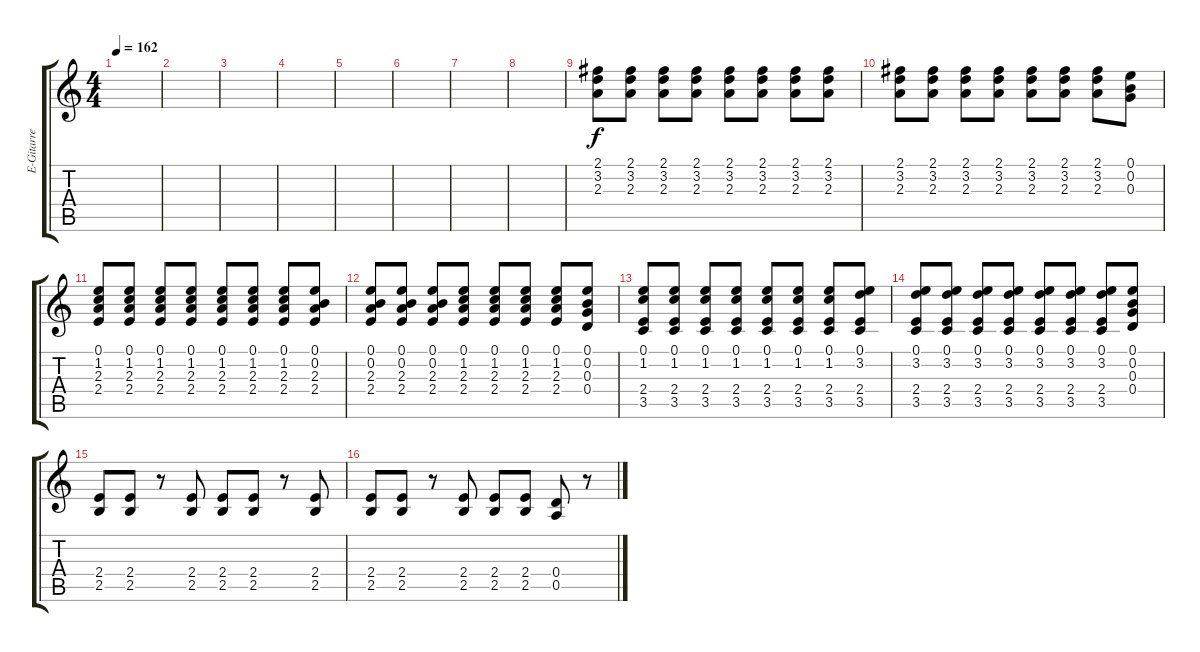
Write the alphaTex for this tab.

\track ("E-Gitarre" "E-Gitarre") {instrument distortionguitar}
\staff {score tabs}
\tuning (E4 B3 G3 D3 A2 E2) {hide}
\ts (4 4)
\tempo 162
\clef g2
\ks c
|
|
|
|
|
|
|
|
(2.1 3.2 2.3).8 (2.1 3.2 2.3).8 (2.1 3.2 2.3).8 (2.1 3.2 2.3).8 (2.1 3.2 2.3).8 (2.1 3.2 2.3).8 (2.1 3.2 2.3).8 (2.1 3.2 2.3).8 |
(2.1 3.2 2.3).8 (2.1 3.2 2.3).8 (2.1 3.2 2.3).8 (2.1 3.2 2.3).8 (2.1 3.2 2.3).8 (2.1 3.2 2.3).8 (2.1 3.2 2.3).8 (0.1 0.2 0.3).8 |
(0.1 1.2 2.3 2.4).8 (0.1 1.2 2.3 2.4).8 (0.1 1.2 2.3 2.4).8 (0.1 1.2 2.3 2.4).8 (0.1 1.2 2.3 2.4).8 (0.1 1.2 2.3 2.4).8 (0.1 1.2 2.3 2.4).8 (0.1 0.2 2.3 2.4).8 |
(0.1 0.2 2.3 2.4).8 (0.1 0.2 2.3 2.4).8 (0.1 0.2 2.3 2.4).8 (0.1 1.2 2.3 2.4).8 (0.1 1.2 2.3 2.4).8 (0.1 1.2 2.3 2.4).8 (0.1 1.2 2.3 2.4).8 (0.1 0.2 0.3 0.4).8 |
(0.1 1.2 2.4 3.5).8 (0.1 1.2 2.4 3.5).8 (0.1 1.2 2.4 3.5).8 (0.1 1.2 2.4 3.5).8 (0.1 1.2 2.4 3.5).8 (0.1 1.2 2.4 3.5).8 (0.1 1.2 2.4 3.5).8 (0.1 3.2 2.4 3.5).8 |
(0.1 3.2 2.4 3.5).8 (0.1 3.2 2.4 3.5).8 (0.1 3.2 2.4 3.5).8 (0.1 3.2 2.4 3.5).8 (0.1 3.2 2.4 3.5).8 (0.1 3.2 2.4 3.5).8 (0.1 3.2 2.4 3.5).8 (0.1 0.2 0.3 0.4).8 |
(2.4 2.5).8 (2.4 2.5).8 r.8 (2.4 2.5).8 (2.4 2.5).8 (2.4 2.5).8 r.8 (2.4 2.5).8 |
(2.4 2.5).8 (2.4 2.5).8 r.8 (2.4 2.5).8 (2.4 2.5).8 (2.4 2.5).8 (0.4 0.5).8 r.8
